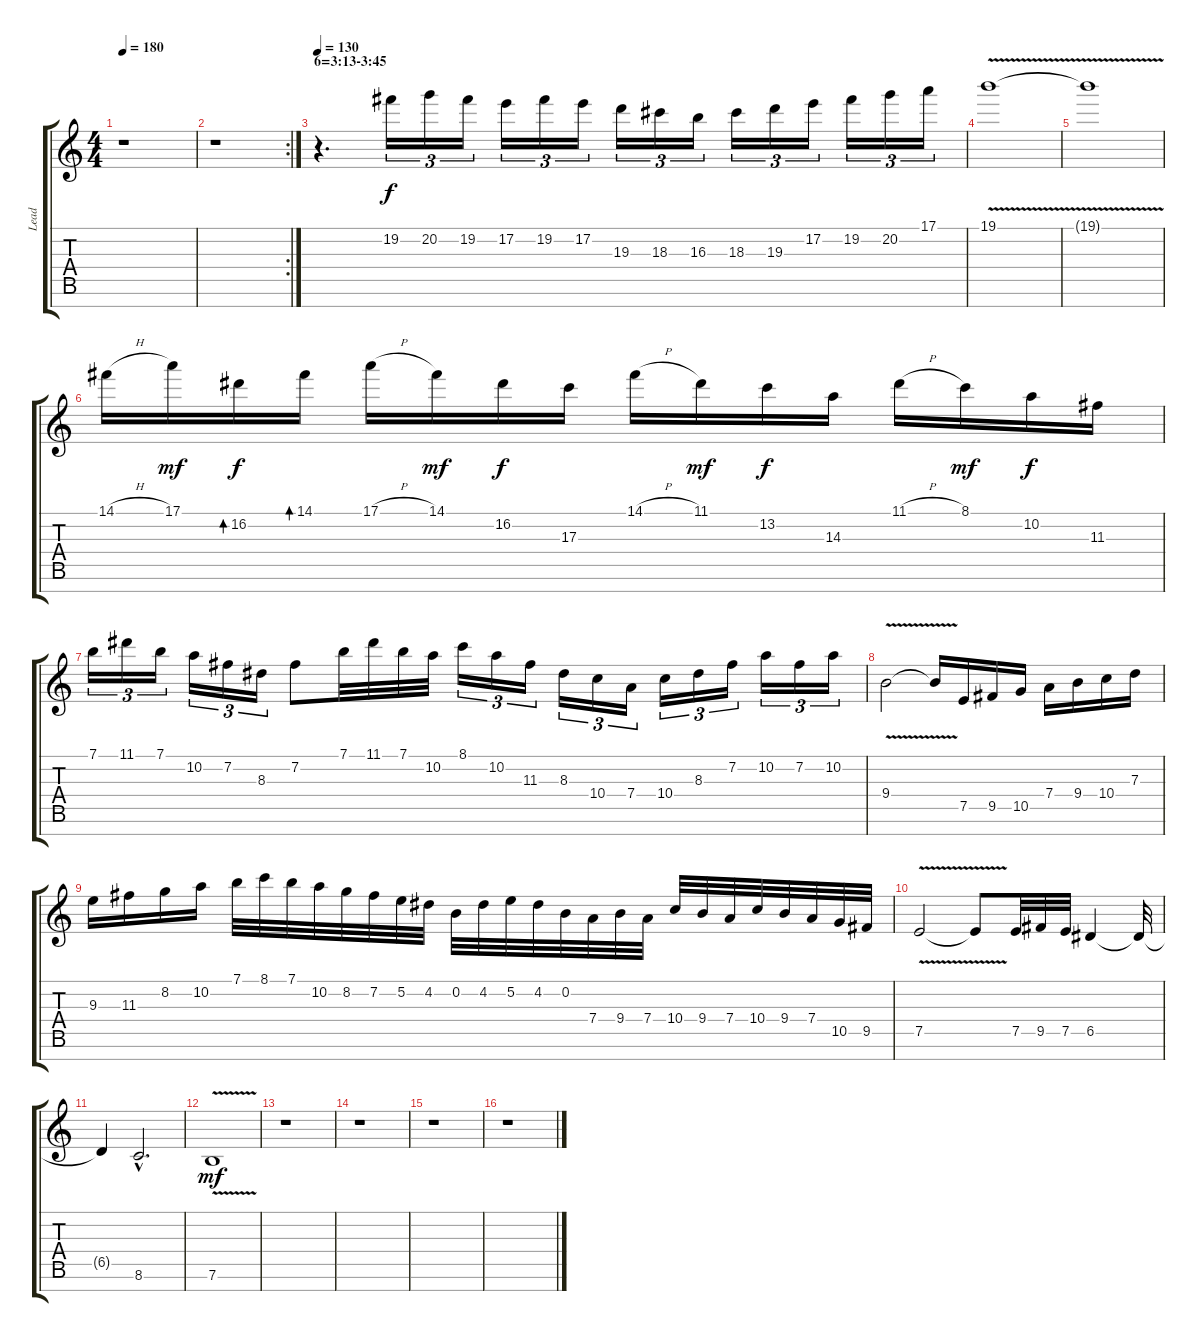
\track ("Lead" "Lead") {instrument distortionguitar}
\staff {score tabs}
\tuning (E4 B3 G3 D3 A2 E2 B1) {hide}
\ts (4 4)
\tempo 180
\clef g2
\ks c
r.1{dy f} |
\rc 2
r.1 |
\section ("" "6=3:13-3:45")
\tempo 130
r.4{d instrument distortionguitar} 19.2.16{tu (3 2)} 20.2.16{tu (3 2)} 19.2.16{tu (3 2)} 17.2.16{tu (3 2)} 19.2.16{tu (3 2)} 17.2.16{tu (3 2)} 19.3.16{tu (3 2)} 18.3.16{tu (3 2)} 16.3.16{tu (3 2)} 18.3.16{tu (3 2)} 19.3.16{tu (3 2)} 17.2.16{tu (3 2)} 19.2.16{tu (3 2)} 20.2.16{tu (3 2)} 17.1.16{tu (3 2)} |
19.1{v}.1 |
19.1{t}.1 |
14.1{h}.16 17.1.16{dy mf} 16.2.16{bd 60 dy f} 14.1.16{bd 60} 17.1{h}.16 14.1.16{dy mf} 16.2.16{dy f} 17.3.16 14.1{h}.16 11.1.16{dy mf} 13.2.16{dy f} 14.3.16 11.1{h}.16 8.1.16{dy mf} 10.2.16{dy f} 11.3.16 |
7.1.16{tu (3 2)} 11.1.16{tu (3 2)} 7.1.16{tu (3 2)} 10.2.16{tu (3 2)} 7.2.16{tu (3 2)} 8.3.16{tu (3 2)} 7.2.8 7.1.32 11.1.32 7.1.32 10.2.32 8.1.16{tu (3 2)} 10.2.16{tu (3 2)} 11.3.16{tu (3 2)} 8.3.16{tu (3 2)} 10.4.16{tu (3 2)} 7.4.16{tu (3 2)} 10.4.16{tu (3 2)} 8.3.16{tu (3 2)} 7.2.16{tu (3 2)} 10.2.16{tu (3 2)} 7.2.16{tu (3 2)} 10.2.16{tu (3 2)} |
9.4{v}.2 9.4{t}.16 7.5.16 9.5.16 10.5.16 7.4.16 9.4.16 10.4.16 7.3.16 |
9.3.16 11.3.16 8.2.16 10.2.16 7.1.32 8.1.32 7.1.32 10.2.32 8.2.32 7.2.32 5.2.32 4.2.32 0.2.32 4.2.32 5.2.32 4.2.32 0.2.32 7.4.32 9.4.32 7.4.32 10.4.32 9.4.32 7.4.32 10.4.32 9.4.32 7.4.32 10.5.32 9.5.32 |
7.5{v}.2 7.5{t}.8 7.5.32 9.5.32 7.5.32 6.5.4 6.5{t}.32 |
6.5{t}.4 8.6{hac}.2{d} |
7.6{v}.1{dy mf} |
r.1 |
r.1 |
r.1 |
r.1
